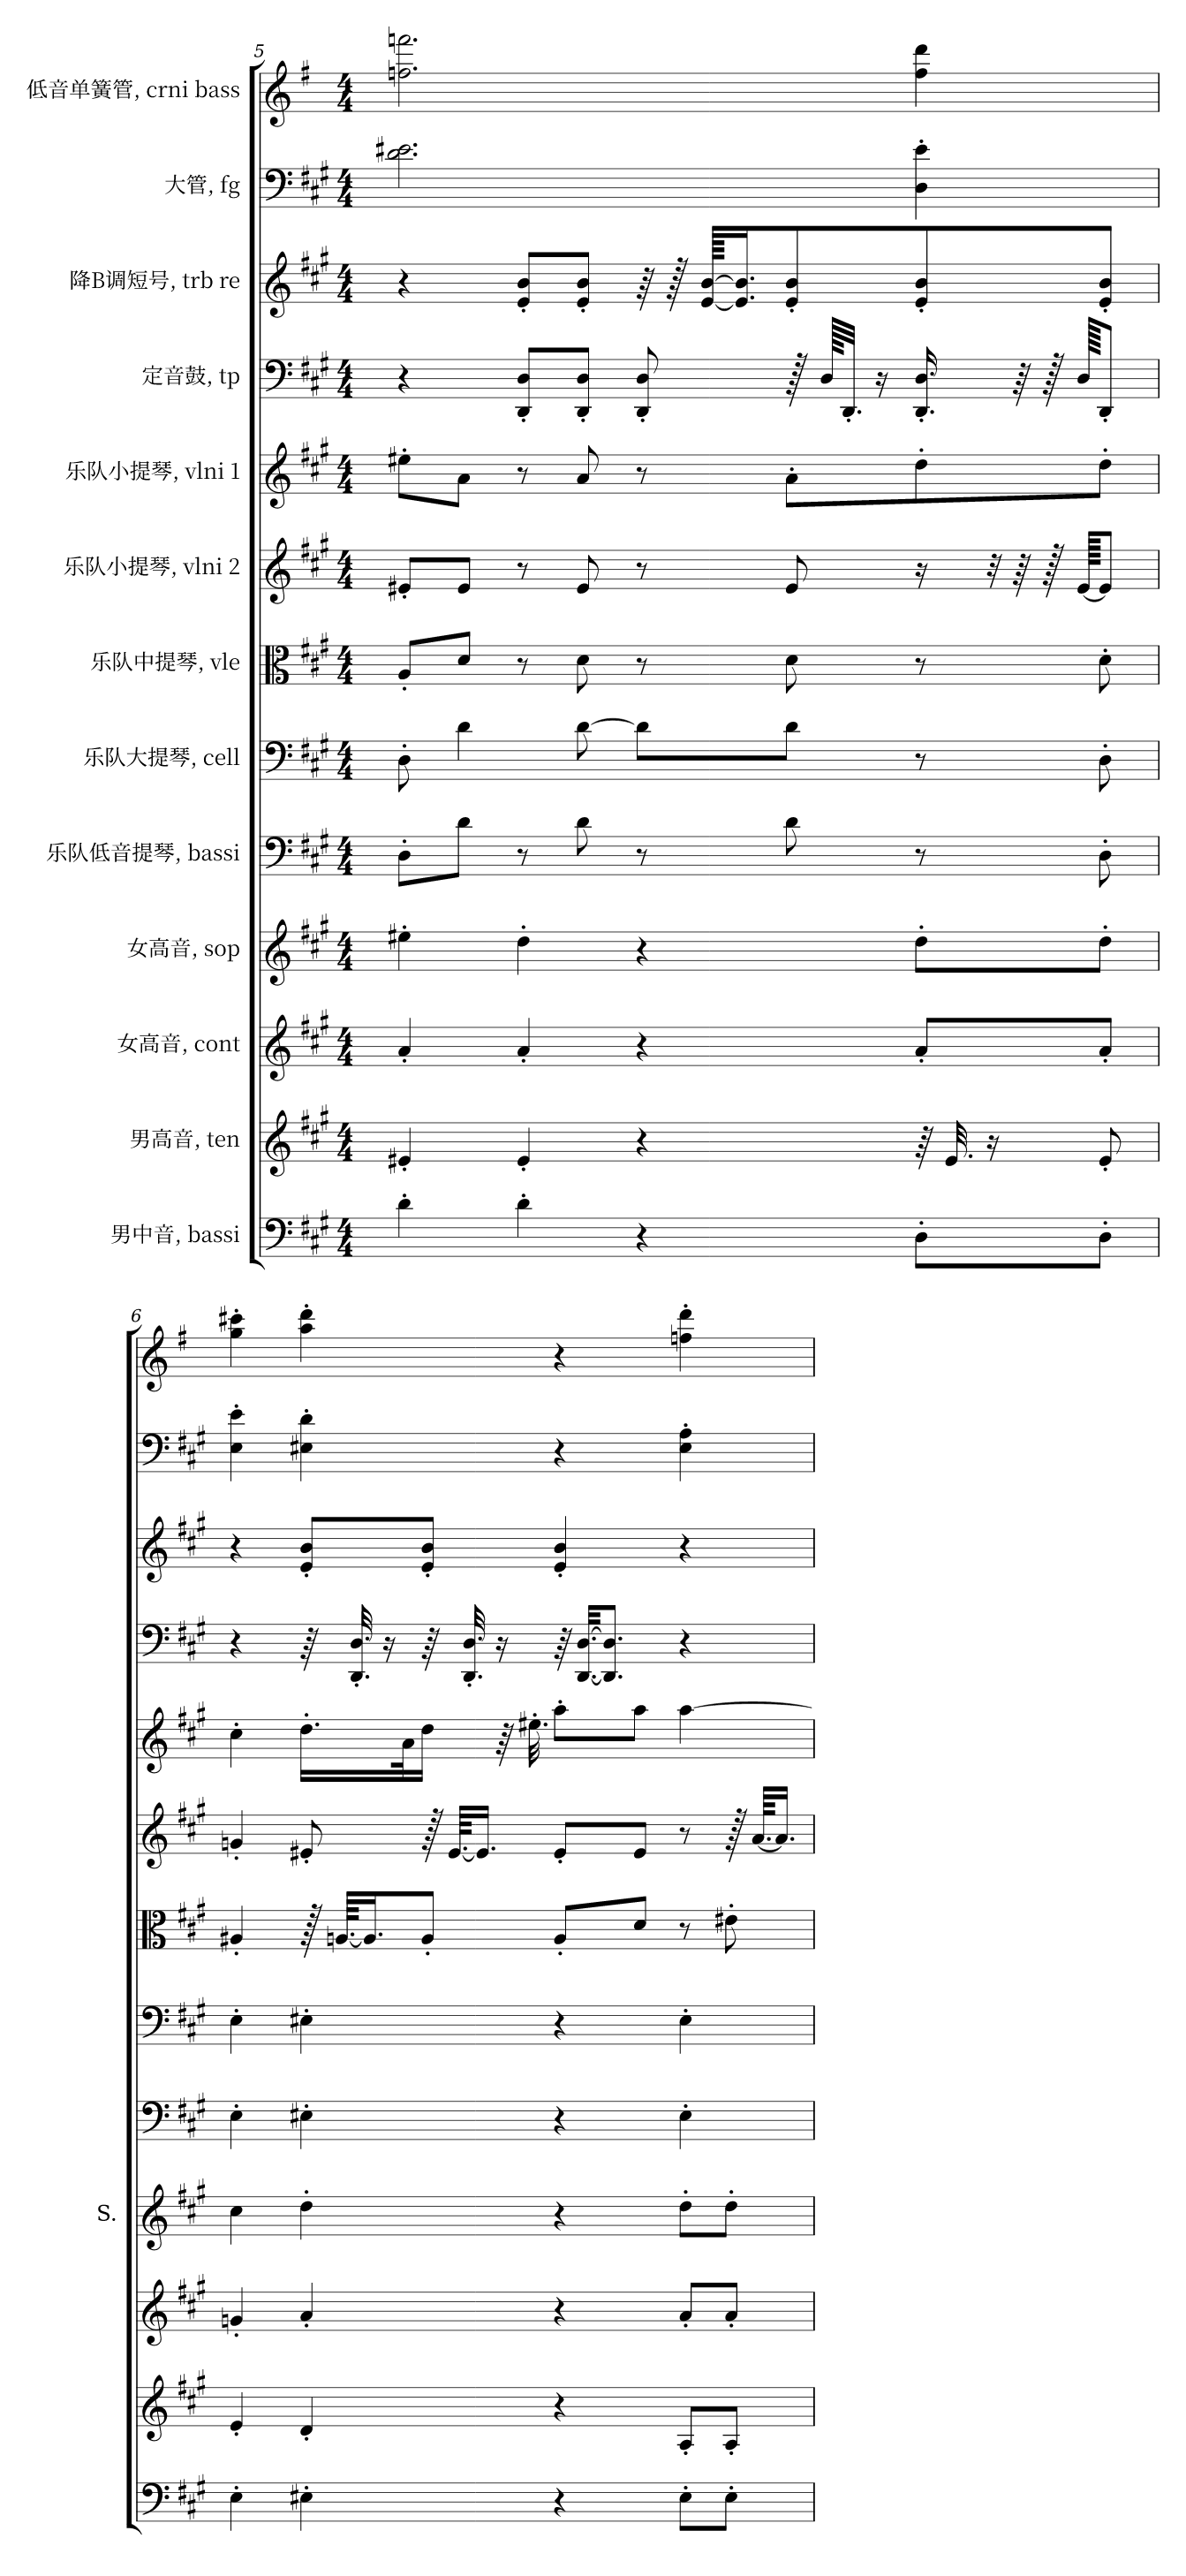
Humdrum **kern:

**kern	**kern	**kern	**kern	**kern	**kern	**kern	**kern	**kern	**kern	**kern	**kern	**kern
*part13	*part12	*part11	*part10	*part9	*part8	*part7	*part6	*part5	*part4	*part3	*part2	*part1
*staff13	*staff12	*staff11	*staff10	*staff9	*staff8	*staff7	*staff6	*staff5	*staff4	*staff3	*staff2	*staff1
*I"男中音, bassi	*I"男高音, ten	*I"女高音, cont	*I"女高音, sop	*I"乐队低音提琴, bassi	*I"乐队大提琴, cell	*I"乐队中提琴, vle	*I"乐队小提琴, vlni 2	*I"乐队小提琴, vlni 1	*I"定音鼓, tp	*I"降B调短号, trb re	*I"大管, fg	*I"低音单簧管, crni bass
*	*	*	*I'S.	*	*	*	*	*	*	*	*	*
!!LO:PB:g=z
*clefF4	*clefG2	*clefG2	*clefG2	*clefF4	*clefF4	*clefC3	*clefG2	*clefG2	*clefF4	*clefG2	*clefF4	*clefG2
*	*	*	*	*ITrd7c12	*	*	*	*	*	*ITrd1c2	*	*ITrd8c14
*k[f#c#g#]	*k[f#c#g#]	*k[f#c#g#]	*k[f#c#g#]	*k[f#c#g#]	*k[f#c#g#]	*k[f#c#g#]	*k[f#c#g#]	*k[f#c#g#]	*k[f#c#g#]	*k[f#]	*k[f#c#g#]	*k[f#]
*M4/4	*M4/4	*M4/4	*M4/4	*M4/4	*M4/4	*M4/4	*M4/4	*M4/4	*M4/4	*M4/4	*M4/4	*M4/4
=5	=5	=5	=5	=5	=5	=5	=5	=5	=5	=5	=5	=5
4d'\	4e#X'/	4a'/	4ee#X'\	8DD'\L	8D'\	8A'/L	8e#X'/L	8ee#X'\L	4r	4r	2.d\ 2.e#X\	2.fn\ 2.ffn\
.	.	.	.	8D\J	4d\	8d/J	8e#/J	8a\J	.	.	.	.
4d'\	4e#'/	4a'/	4dd'\	8r	.	8r	8r	8r	8DD/' 8D/'L	8d/' 8a/'L	.	.
.	.	.	.	8D\	[8d\	8d\	8e#/	8a/	8DD/' 8D/'J	8d/' 8a/'J	.	.
4r	4r	4r	4r	8r	8d\L]	8r	8r	8r	8DD/' 8D/'	64r	.	.
.	.	.	.	.	.	.	.	.	.	128r	.	.
.	.	.	.	.	.	.	.	.	.	[128d/ [128a/KKKLL	.	.
.	.	.	.	.	.	.	.	.	.	16.d/] 16.a/]J	.	.
.	.	.	.	8D\	8d\J	8d\	8e#/	8a'\L	128r	8d/' 8a/'	.	.
.	.	.	.	.	.	.	.	.	128D/KKLLL	.	.	.
.	.	.	.	.	.	.	.	.	32.DD'/JJJ	.	.	.
.	.	.	.	.	.	.	.	.	16r	.	.	.
8D'\L	64r	8a'/L	8dd'\L	8r	8r	8r	16r	8dd'\	16.DD/' 16.D/'	8d/' 8a/'	4D\' 4e#\'	4f\ 4dd\
.	32.e#/	.	.	.	.	.	.	.	.	.	.	.
.	16r	.	.	.	.	.	32r	.	.	.	.	.
.	.	.	.	.	.	.	64r	.	64r	.	.	.
.	.	.	.	.	.	.	128r	.	128r	.	.	.
.	.	.	.	.	.	.	[128e#/KKKKL	.	128D/KKKKL	.	.	.
8D'\J	8e#'/	8a'/J	8dd'\J	8DD'\	8D'\	8d'\	8e#/J]	8dd'\J	8DD'/J	8d/' 8a/'J	.	.
!!LO:PB:g=z
=6	=6	=6	=6	=6	=6	=6	=6	=6	=6	=6	=6	=6
4E'\	4e'/	4gn'/	4cc#\	4EE'\	4E'\	4A#X'/	4gn'/	4cc#'\	4r	4r	4E\' 4e\'	4g\' 4cc#X\'
4E#X'\	4d'/	4a'/	4dd'\	4EE#X'\	4E#X'\	128r	8e#X'/	16.dd'\LL	64r	8d/' 8a/'L	4E#X\' 4d\'	4a\' 4dd\'
.	.	.	.	.	.	[64.An/KKLL	.	.	.	.	.	.
.	.	.	.	.	.	.	.	.	32.DD/' 32.D/'	.	.	.
.	.	.	.	.	.	16.A/J]	.	.	.	.	.	.
.	.	.	.	.	.	.	.	.	16r	.	.	.
.	.	.	.	.	.	.	.	32a\K	.	.	.	.
.	.	.	.	.	.	8A'/J	128r	16dd\JJ	64r	8d/' 8a/'J	.	.
.	.	.	.	.	.	.	[64.e#/KKLL	.	.	.	.	.
.	.	.	.	.	.	.	.	.	32.DD/' 32.D/'	.	.	.
.	.	.	.	.	.	.	16.e#/JJ]	.	.	.	.	.
.	.	.	.	.	.	.	.	64r	16r	.	.	.
.	.	.	.	.	.	.	.	32.ee#X'\	.	.	.	.
4r	4r	4r	4r	4r	4r	8A'/L	8e#'/L	8aa'\L	64r	4d/' 4a/'	4r	4r
.	.	.	.	.	.	.	.	.	[32.DD/ [32.D/KKL	.	.	.
.	.	.	.	.	.	.	.	.	8.DD/] 8.D/]J	.	.	.
.	.	.	.	.	.	8d/J	8e#/J	8aa\J	.	.	.	.
8E#'\L	8A'/L	8a'/L	8dd'\L	4EE#'\	4E#'\	8r	8r	[4aa\	4r	4r	4E#\' 4A\'	4fn\' 4dd\'
8E#'\J	8A'/J	8a'/J	8dd'\J	.	.	8e#X'\	128r	.	.	.	.	.
.	.	.	.	.	.	.	[64.a/KKLL	.	.	.	.	.
.	.	.	.	.	.	.	16.a/JJ]	.	.	.	.	.
=	=	=	=	=	=	=	=	=	=	=	=	=
*-	*-	*-	*-	*-	*-	*-	*-	*-	*-	*-	*-	*-
